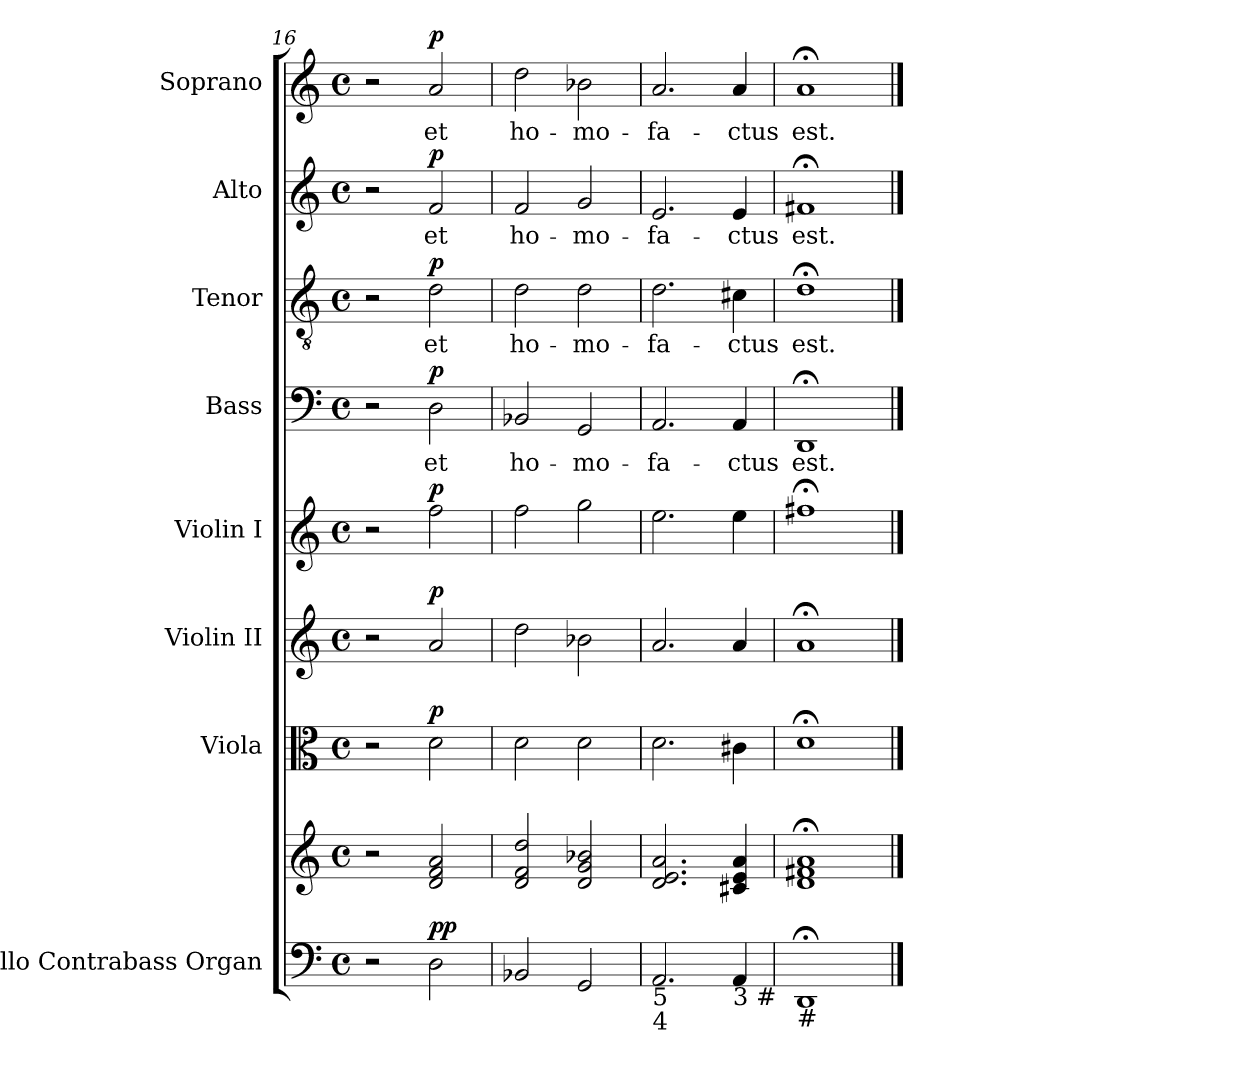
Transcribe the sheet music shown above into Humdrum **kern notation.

**kern	**kern	**dynam	**kern	**dynam	**kern	**dynam	**kern	**dynam	**kern	**text	**dynam	**kern	**text	**dynam	**kern	**text	**dynam	**kern	**text	**dynam
*part8	*part8	*part8	*part7	*part7	*part6	*part6	*part5	*part5	*part4	*part4	*part4	*part3	*part3	*part3	*part2	*part2	*part2	*part1	*part1	*part1
*staff9	*staff8	*staff8/9	*staff7	*staff7	*staff6	*staff6	*staff5	*staff5	*staff4	*staff4	*staff4	*staff3	*staff3	*staff3	*staff2	*staff2	*staff2	*staff1	*staff1	*staff1
*I"Cello Contrabass Organ	*	*	*I"Viola	*	*I"Violin II	*	*I"Violin I	*	*I"Bass	*	*	*I"Tenor	*	*	*I"Alto	*	*	*I"Soprano	*	*
*	*	*	*I'Vla.	*	*I'Vln. II	*	*I'Vln. I	*	*I'B	*	*	*I'T	*	*	*I'A	*	*	*I'S	*	*
*clefF4	*clefG2	*	*clefC3	*	*clefG2	*	*clefG2	*	*clefF4	*	*	*clefGv2	*	*	*clefG2	*	*	*clefG2	*	*
*k[]	*k[]	*	*k[]	*	*k[]	*	*k[]	*	*k[]	*	*	*k[]	*	*	*k[]	*	*	*k[]	*	*
*C:	*C:	*	*C:	*	*C:	*	*C:	*	*C:	*	*	*C:	*	*	*C:	*	*	*C:	*	*
*M4/4	*M4/4	*	*M4/4	*	*M4/4	*	*M4/4	*	*M4/4	*	*	*M4/4	*	*	*M4/4	*	*	*M4/4	*	*
*met(c)	*met(c)	*	*met(c)	*	*met(c)	*	*met(c)	*	*met(c)	*	*	*met(c)	*	*	*met(c)	*	*	*met(c)	*	*
=16	=16	=16	=16	=16	=16	=16	=16	=16	=16	=16	=16	=16	=16	=16	=16	=16	=16	=16	=16	=16
2r	2r	.	2r	.	2r	.	2r	.	2r	.	.	2r	.	.	2r	.	.	2r	.	.
!	!	!LO:DY:a=2	!	!	!	!	!	!	!	!LO:LY:b	!	!	!LO:LY:b	!	!	!LO:LY:b	!	!	!LO:LY:b	!
!	!	!LO:DY:n=1:a	!	!LO:DY:a	!	!LO:DY:a	!	!LO:DY:a	!	!	!LO:DY:b	!	!	!LO:DY:a	!	!	!LO:DY:a	!	!	!LO:DY:a
2D\	2d/ 2f/ 2a/	p p	2d\	p	2a/	p	2ff\	p	2D\	et	p	2d\	et	p	2f/	et	p	2a/	et	p
=17	=17	=17	=17	=17	=17	=17	=17	=17	=17	=17	=17	=17	=17	=17	=17	=17	=17	=17	=17	=17
!	!	!	!	!	!	!	!	!	!	!LO:LY:b	!	!	!LO:LY:b	!	!	!LO:LY:b	!	!	!LO:LY:b	!
2BB-X/	2d/ 2f/ 2dd/	.	2d\	.	2dd\	.	2ff\	.	2BB-X/	ho-	.	2d\	ho-	.	2f/	ho-	.	2dd\	ho-	.
!	!	!	!	!	!	!	!	!	!	!LO:LY:b	!	!	!LO:LY:b	!	!	!LO:LY:b	!	!	!LO:LY:b	!
2GG/	2d/ 2g/ 2b-X/	.	2d\	.	2b-X\	.	2gg\	.	2GG/	-mo-	.	2d\	-mo-	.	2g/	-mo-	.	2b-X\	-mo-	.
=18	=18	=18	=18	=18	=18	=18	=18	=18	=18	=18	=18	=18	=18	=18	=18	=18	=18	=18	=18	=18
!LO:TX:b:t=5	!	!	!	!	!	!	!	!	!	!	!	!	!	!	!	!	!	!	!	!
!LO:TX:b:t=4	!	!	!	!	!	!	!	!	!	!	!	!	!	!	!	!	!	!	!	!
!	!	!	!	!	!	!	!	!	!	!LO:LY:b	!	!	!LO:LY:b	!	!	!LO:LY:b	!	!	!LO:LY:b	!
2.AA/	2.d/ 2.e/ 2.a/	.	2.d\	.	2.a/	.	2.ee\	.	2.AA/	-fa-	.	2.d\	-fa-	.	2.e/	-fa-	.	2.a/	-fa-	.
!LO:TX:b:t=3  #	!	!	!	!	!	!	!	!	!	!	!	!	!	!	!	!	!	!	!	!
!	!	!	!	!	!	!	!	!	!	!LO:LY:b	!	!	!LO:LY:b	!	!	!LO:LY:b	!	!	!LO:LY:b	!
4AA/	4c#X/ 4e/ 4a/	.	4c#X\	.	4a/	.	4ee\	.	4AA/	-ctus	.	4c#X\	-ctus	.	4e/	-ctus	.	4a/	-ctus	.
=19	=19	=19	=19	=19	=19	=19	=19	=19	=19	=19	=19	=19	=19	=19	=19	=19	=19	=19	=19	=19
!LO:TX:b:t=#	!	!	!	!	!	!	!	!	!	!	!	!	!	!	!	!	!	!	!	!
!	!	!	!	!	!	!	!	!	!	!LO:LY:b	!	!	!LO:LY:b	!	!	!LO:LY:b	!	!	!LO:LY:b	!
1DD;	1d;< 1f#X;< 1a;<	.	1d;<	.	1a;<	.	1ff#X;<	.	1DD;<	est.	.	1d;<	est.	.	1f#X;<	est.	.	1a;<	est.	.
==	==	==	==	==	==	==	==	==	==	==	==	==	==	==	==	==	==	==	==	==
*-	*-	*-	*-	*-	*-	*-	*-	*-	*-	*-	*-	*-	*-	*-	*-	*-	*-	*-	*-	*-
